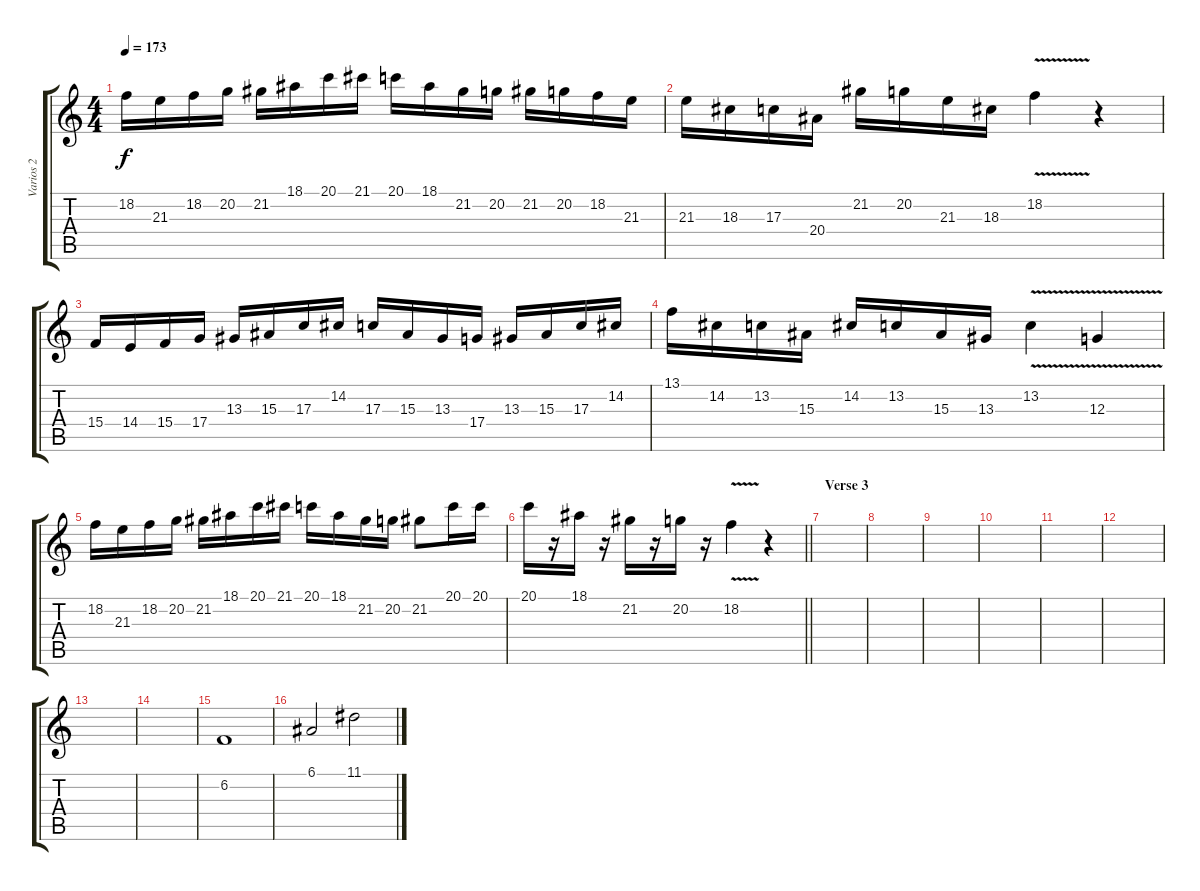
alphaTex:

\track ("Varios 2" "Varios 2") {instrument stringensemble1}
\staff {score tabs}
\tuning (E4 B3 G3 D3 A2 E2) {hide}
\ts (4 4)
\tempo 173
\clef g2
\ks c
18.2.16{dy f} 21.3.16 18.2.16 20.2.16 21.2.16 18.1.16 20.1.16 21.1.16 20.1.16 18.1.16 21.2.16 20.2.16 21.2.16 20.2.16 18.2.16 21.3.16 |
21.3.16 18.3.16 17.3.16 20.4.16 21.2.16 20.2.16 21.3.16 18.3.16 18.2{v}.4 r.4 |
15.4.16 14.4.16 15.4.16 17.4.16 13.3.16 15.3.16 17.3.16 14.2.16 17.3.16 15.3.16 13.3.16 17.4.16 13.3.16 15.3.16 17.3.16 14.2.16 |
13.1.16 14.2.16 13.2.16 15.3.16 14.2.16 13.2.16 15.3.16 13.3.16 13.2{v}.4 12.3{v}.4 |
18.2.16 21.3.16 18.2.16 20.2.16 21.2.16 18.1.16 20.1.16 21.1.16 20.1.16 18.1.16 21.2.16 20.2.16 21.2.8 20.1.16 20.1.16 |
\barLineRight lightlight
20.1.16 r.16 18.1.16 r.16 21.2.16 r.16 20.2.16 r.16 18.2{v}.4 r.4 |
\section ("" "Verse 3")
|
|
|
|
|
|
|
|
6.2.1{volume 11 instrument stringensemble1} |
6.1.2 11.1.2
